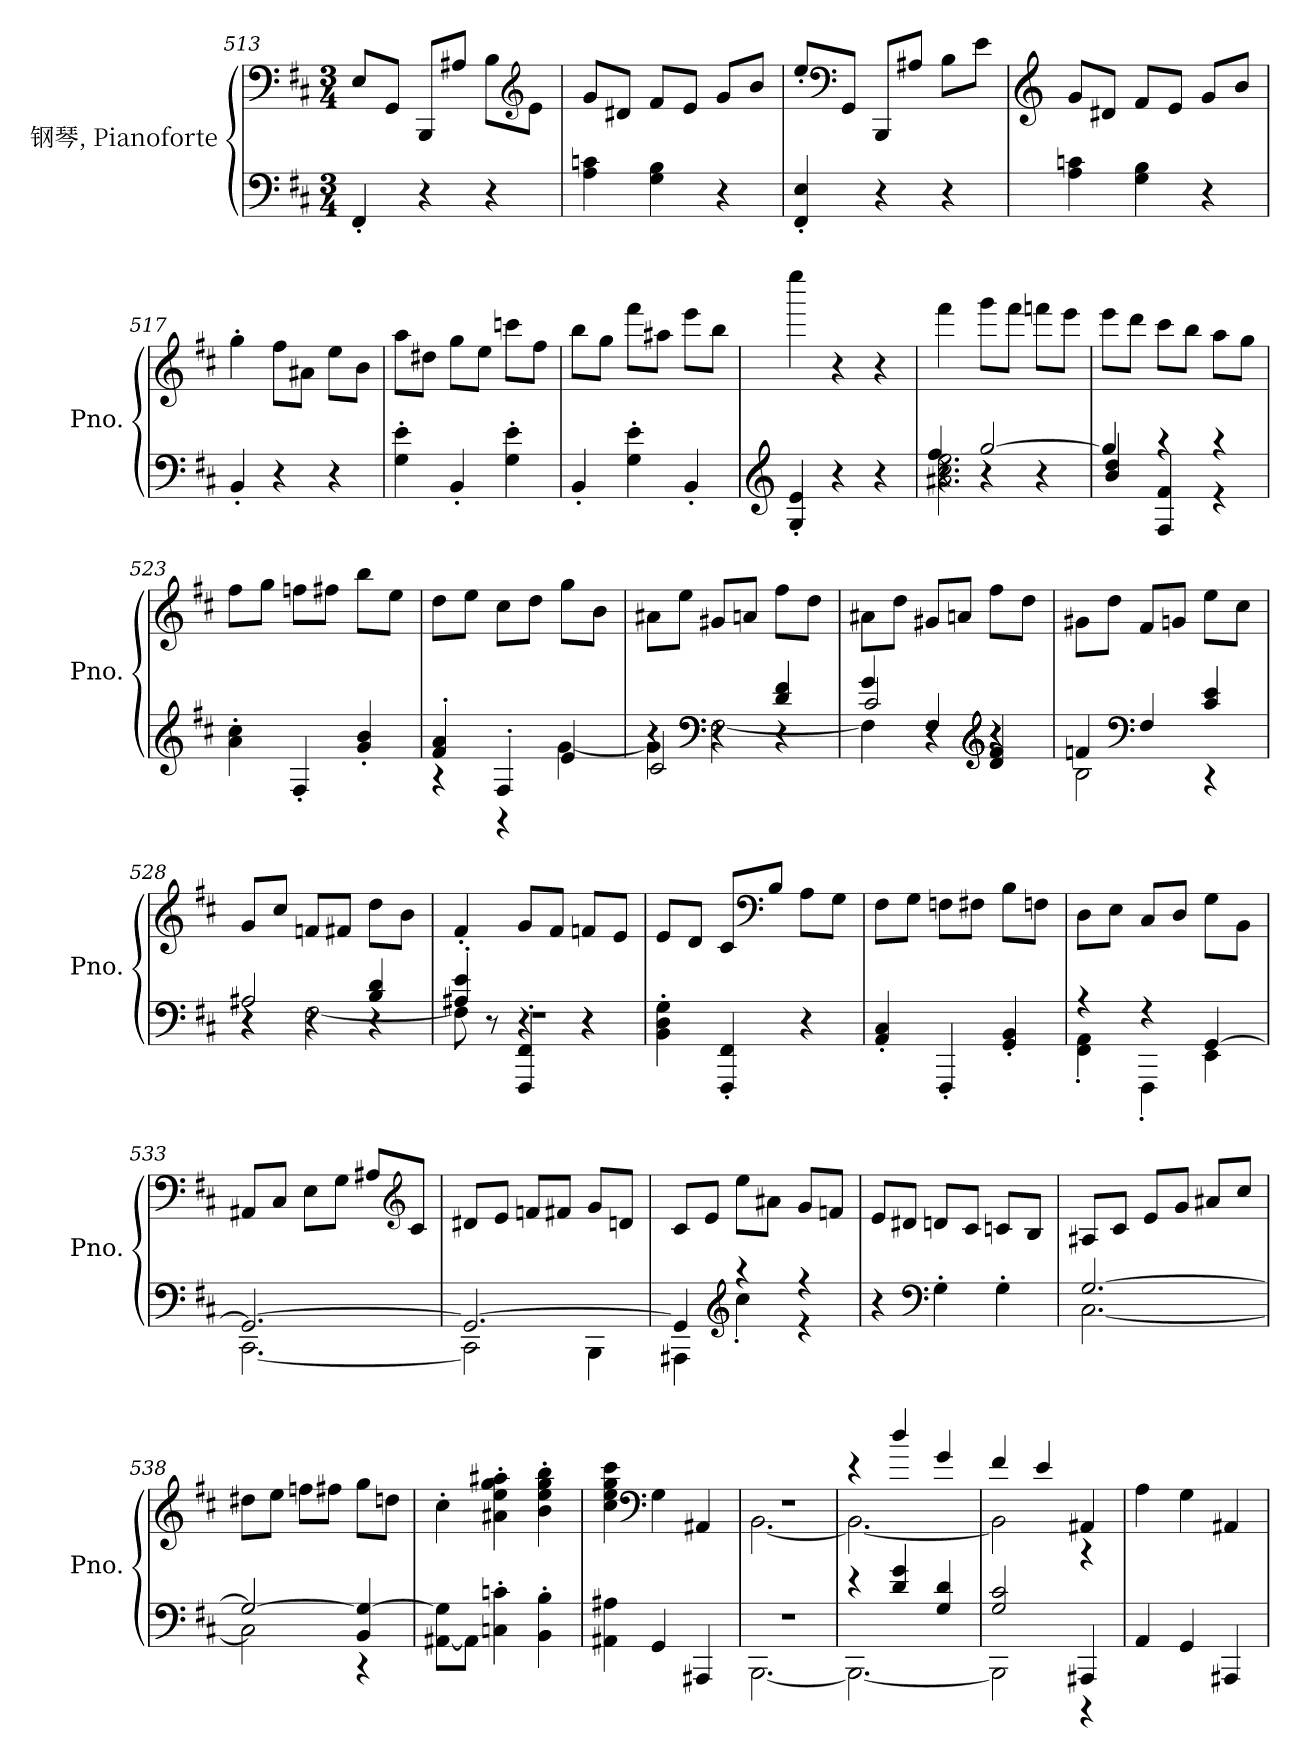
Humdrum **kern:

**kern	**kern
*part1	*part1
*staff2	*staff1
*I"钢琴, Pianoforte	*
*I'Pno.	*
*clefF4	*clefF4
*k[f#c#]	*k[f#c#]
*M3/4	*M3/4
=513	=513
4FF#'/	8E/L
.	8GG/J
4r	8BBB/L
.	8A#X/J
4r	8B\L
*	*clefG2
.	8e\J
=514	=514
4A\ 4cn\	8g/L
.	8d#X/J
4G\ 4B\	8f#/L
.	8e/J
4r	8g/L
.	8b/J
!!LO:LB:g=z
=515	=515
4FF#/' 4E/'	8ee'/L
*	*clefF4
.	8GG/J
4r	8BBB/L
.	8A#X/J
4r	8B\L
.	8e\J
=516	=516
*	*clefG2
4A\ 4cn\	8g/L
.	8d#X/J
4G\ 4B\	8f#/L
.	8e/J
4r	8g/L
.	8b/J
=517	=517
4BB'/	4gg'\
4r	8ff#\L
.	8a#X\J
4r	8ee\L
.	8b\J
=518	=518
4G\' 4e\'	8aa\L
.	8dd#X\J
4BB'/	8gg\L
.	8ee\J
4G\' 4e\'	8cccn\L
.	8ff#\J
=519	=519
4BB'/	8bb\L
.	8gg\J
4G\' 4e\'	8fff#\L
.	8aa#X\J
4BB'/	8eee\L
.	8bb\J
!!LO:LB:g=z
=520	=520
*clefG2	*
4G/' 4e/'	4eeee\
4r	4r
4r	4r
=521	=521
*^	*
*	*^	*
4r	2.a#X\ 2.cc#\ 2.ee\	4ff#/	4fff#\
[2gg/	.	4r	8ggg\L
.	.	.	8fff#\J
.	.	4r	8fffn\L
.	.	.	8eee\J
*	*v	*v	*
=522	=522	=522
4gg/]	4b/ 4dd/	8eee\L
.	.	8ddd\J
4r	4F#/ 4f#/	8ccc#\L
.	.	8bb\J
4r	4r	8aa\L
.	.	8gg\J
*v	*v	*
=523	=523
4a\' 4cc#\'	8ff#\L
.	8gg\J
4F#'/	8ffn\L
.	8ff#X\J
4g/' 4b/'	8bb\L
.	8ee\J
=524	=524
*^	*
4f#/' 4a/'	4r	8dd\L
.	.	8ee\J
4F#'/	4r	8cc#\L
.	.	8dd\J
4e/	[4g\	8gg\L
.	.	8b\J
=525	=525	=525
*	*^	*
4r	4g\]	2c#/	8a#X\L
.	.	.	8ee\J
*clefF4	*	*	*
4r	[2F#\	.	8g#X/L
.	.	.	8an/J
4d/ 4f#/	.	4r	8ff#\L
.	.	.	8dd\J
!!LO:PB:g=z
=526	=526	=526	=526
4g/	4F#\]	2c#/	8a#X\L
.	.	.	8dd\J
4F#/	4r	.	8g#X/L
.	.	.	8an/J
*clefG2	*	*	*
4d/ 4f#/	4r	4r	8ff#\L
.	.	.	8dd\J
*	*v	*v	*
=527	=527	=527
4fn/	2B\	8g#X\L
.	.	8dd\J
*clefF4	*	*
4F#/	.	8f#/L
.	.	8gn/J
4c#/ 4e/	4r	8ee\L
.	.	8cc#\J
=528	=528	=528
*	*^	*
2A#X/	4r	4r	8g/L
.	.	.	8cc#/J
.	[2F#\	4r	8fn/L
.	.	.	8f#X/J
4r	.	4B/ 4d/	8dd\L
.	.	.	8b\J
=529	=529	=529	=529
2.r	8F#\]	4A#X/' 4e/'	4f#'/
.	8r	.	.
.	4r	4FFF#/' 4FF#/'	8g/L
.	.	.	8f#/J
.	4r	4r	8fn/L
.	.	.	8e/J
*v	*v	*v	*
=530	=530
4BB\' 4D\' 4G\'	8e/L
.	8d/J
4FFF#/' 4FF#/'	8c#/L
*	*clefF4
.	8B/J
4r	8A\L
.	8G\J
!!LO:LB:g=z
=531	=531
4AA/' 4C#/'	8F#\L
.	8G\J
4FFF#'/	8Fn\L
.	8F#X\J
4GG/' 4BB/'	8B\L
.	8Fn\J
=532	=532
*^	*
4r	4FF#\' 4AA\'	8D\L
.	.	8E\J
4r	4FFF#'\	8C#/L
.	.	8D/J
[4GG/	4EE\	8G\L
.	.	8BB\J
=533	=533	=533
2.GG/_	[2.CC#\	8AA#X/L
.	.	8C#/J
.	.	8E\L
.	.	8G\J
.	.	8A#X/L
*	*	*clefG2
.	.	8c#/J
=534	=534	=534
2.GG/_	2CC#\]	8d#X/L
.	.	8e/J
.	.	8fn/L
.	.	8f#X/J
.	4BBB\	8g/L
.	.	8dn/J
=535	=535	=535
4GG/]	4AAA#X\	8c#/L
.	.	8e/J
*clefG2	*	*
4r	4cc#'\	8ee\L
.	.	8a#X\J
4r	4r	8g/L
.	.	8fn/J
*v	*v	*
!!LO:LB:g=z
=536	=536
4r	8e/L
.	8d#X/J
*clefF4	*
4G'\	8dn/L
.	8c#/J
4G'\	8cn/L
.	8B/J
=537	=537
*^	*
[2.G/	[2.C#\	8A#X/L
.	.	8c#/J
.	.	8e/L
.	.	8g/J
.	.	8a#X/L
.	.	8cc#/J
=538	=538	=538
2G/_	2C#\]	8dd#X\L
.	.	8ee\J
.	.	8ffn\L
.	.	8ff#X\J
4BB/ 4G/_	4r	8gg\L
.	.	8ddn\J
*v	*v	*
=539	=539
[8AA#X\ 8G\]L	4cc#'\
8AA#\J]	.
*	*MM300
4Cn\' 4cn\'	4a#X\' 4ee\' 4gg\' 4aa#X\'
*	*MM224
4BB\' 4B\'	4b\' 4ee\' 4gg\' 4bb\'
=540	=540
4AA#X\ 4A#X\	4cc#\ 4ee\ 4gg\ 4ccc#\
*	*clefF4
*	*MM300
4GG/	4G\
*	*MM273
4AAA#X/	4AA#X/
=541	=541
*	*MM340
*^	*^
2.r	[2.BBB\	2.r	[2.BB\
!!LO:LB:g=z	!!
=542	=542	=542	=542
4r	2.BBB\_	4r	2.BB\_
*	*	*MM251	*
4d/ 4g/	.	4dd/	.
*	*	*MM179	*
4G/ 4d/	.	4g/	.
=543	=543	=543	=543
*	*	*MM190	*
2G/ 2c#/	2BBB\]	4f#/	2BB\]
.	.	4e/	.
*	*	*MM217	*
4AAA#X/	4r	4AA#X/	4r
*v	*v	*	*
*	*v	*v
=544	=544
*	*MM273
4AA/	4A\
*	*MM350
4GG/	4G\
4AAA#X/	4AA#X/
=	=
*-	*-
